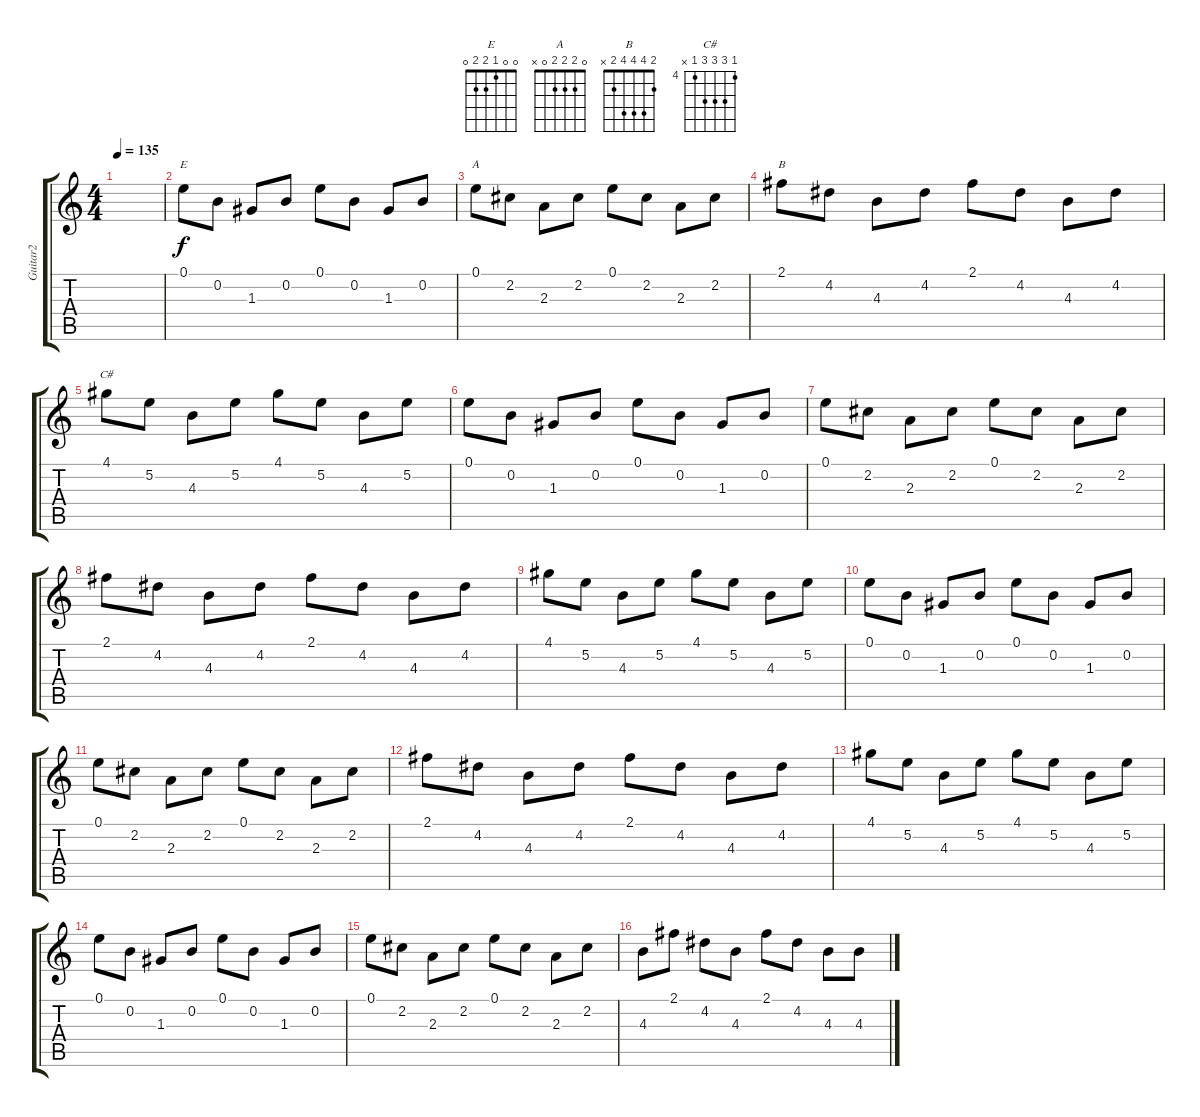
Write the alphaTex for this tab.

\track ("Guitar2" "Guitar2") {instrument electricguitarclean}
\staff {score tabs}
\tuning (E4 B3 G3 D3 A2 E2) {hide}
\chord ("E" 0 0 1 2 2 0)
\chord ("A" 0 2 2 2 0 x)
\chord ("B" 2 4 4 4 2 x)
\chord ("C#" 4 6 6 6 4 x) {firstfret 4}
\ts (4 4)
\tempo 135
\clef g2
\ks c
|
0.1.8{ch "E" volume 8 balance 0 instrument acousticguitarsteel} 0.2.8 1.3.8 0.2.8 0.1.8 0.2.8 1.3.8 0.2.8 |
0.1.8{ch "A"} 2.2.8 2.3.8 2.2.8 0.1.8 2.2.8 2.3.8 2.2.8 |
2.1.8{ch "B"} 4.2.8 4.3.8 4.2.8 2.1.8 4.2.8 4.3.8 4.2.8 |
4.1.8{ch "C#"} 5.2.8 4.3.8 5.2.8 4.1.8 5.2.8 4.3.8 5.2.8 |
0.1.8 0.2.8 1.3.8 0.2.8 0.1.8 0.2.8 1.3.8 0.2.8 |
0.1.8 2.2.8 2.3.8 2.2.8 0.1.8 2.2.8 2.3.8 2.2.8 |
2.1.8 4.2.8 4.3.8 4.2.8 2.1.8 4.2.8 4.3.8 4.2.8 |
4.1.8 5.2.8 4.3.8 5.2.8 4.1.8 5.2.8 4.3.8 5.2.8 |
0.1.8 0.2.8 1.3.8 0.2.8 0.1.8 0.2.8 1.3.8 0.2.8 |
0.1.8 2.2.8 2.3.8 2.2.8 0.1.8 2.2.8 2.3.8 2.2.8 |
2.1.8 4.2.8 4.3.8 4.2.8 2.1.8 4.2.8 4.3.8 4.2.8 |
4.1.8 5.2.8 4.3.8 5.2.8 4.1.8 5.2.8 4.3.8 5.2.8 |
0.1.8 0.2.8 1.3.8 0.2.8 0.1.8 0.2.8 1.3.8 0.2.8 |
0.1.8 2.2.8 2.3.8 2.2.8 0.1.8 2.2.8 2.3.8 2.2.8 |
4.3.8{volume 10} 2.1.8 4.2.8 4.3.8 2.1.8 4.2.8 4.3.8 4.3.8
